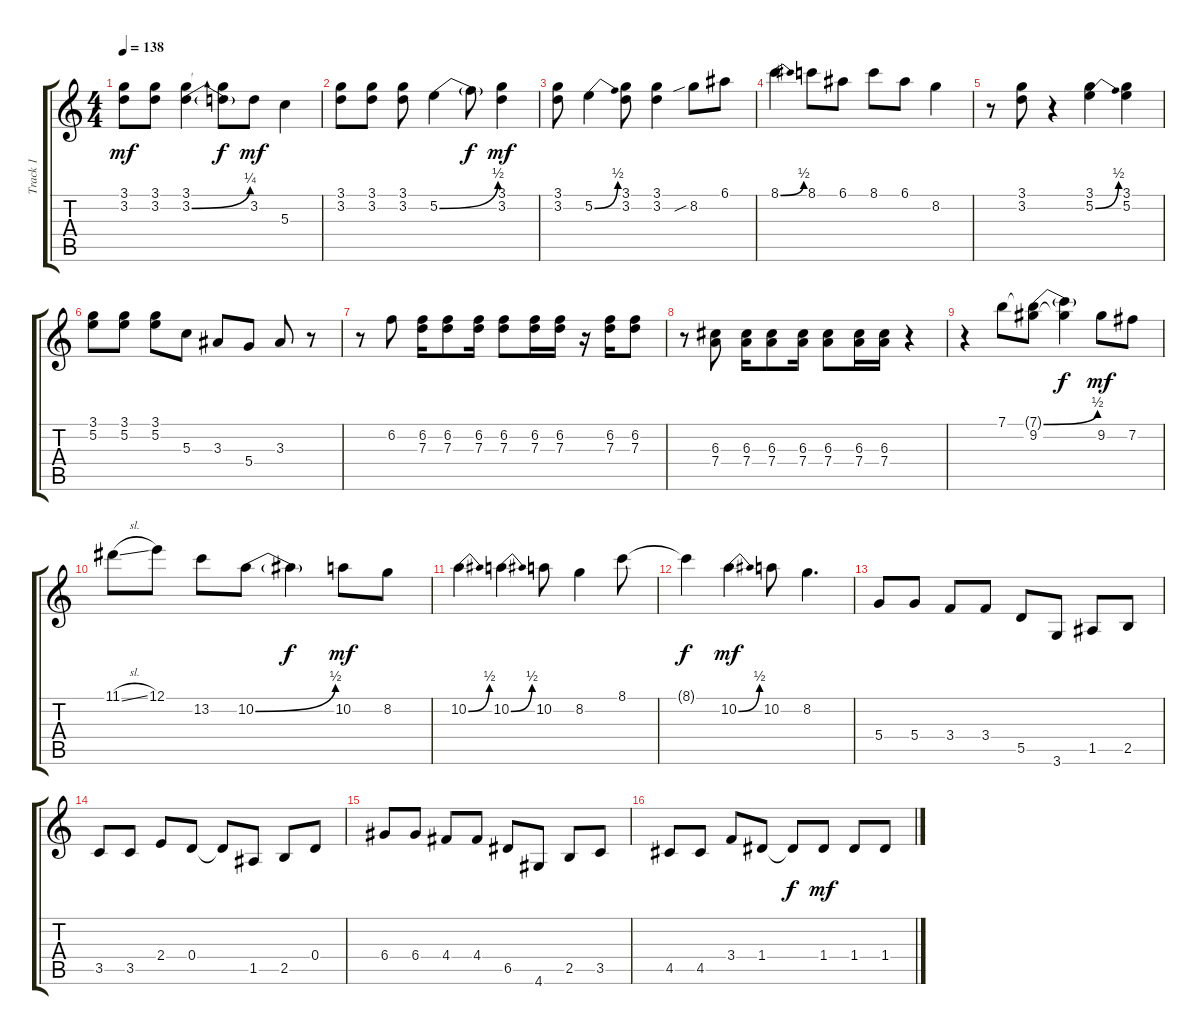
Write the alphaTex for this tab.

\track ("Track 1" "Track 1") {instrument electricguitarclean}
\staff {score tabs}
\tuning (E4 B3 G3 D3 A2 E2) {hide}
\ts (4 4)
\tempo 138
\clef g2
\ks c
(3.1 3.2).8{dy mf volume 16} (3.1 3.2).8 (3.1 3.2{be (bend 0 0 60 1)}).4 (3.1{t} 3.2{t}).8{dy f} 3.2.8{dy mf} 5.3.4 |
(3.1 3.2).8 (3.1 3.2).8 (3.1 3.2).8 5.2{be (bend 0 0 60 2)}.4 5.2{t}.8{dy f} (3.1 3.2).4{dy mf} |
(3.1 3.2).8 5.2{be (bend 0 0 60 2)}.4 (3.1 3.2).8 (3.1 3.2).4 8.2{sib}.8 6.1.8 |
8.1{be (bend 0 0 60 2)}.4 8.1.8 6.1.8 8.1.8 6.1.8 8.2.4 |
r.8 (3.1 3.2).8 r.4 (3.1 5.2{be (bend 0 0 60 2)}).4 (3.1 5.2).4 |
(3.1 5.2).8 (3.1 5.2).8 (3.1 5.2).8 5.3.8 3.3.8 5.4.8 3.3.8 r.8 |
r.8 6.2.8 (6.2 7.3).16 (6.2 7.3).8 (6.2 7.3).16 (6.2 7.3).8 (6.2 7.3).16 (6.2 7.3).16 r.16 (6.2 7.3).16 (6.2 7.3).8 |
r.8 (6.3 7.4).8 (6.3 7.4).16 (6.3 7.4).8 (6.3 7.4).16 (6.3 7.4).8 (6.3 7.4).16 (6.3 7.4).16 r.4 |
r.4 7.1.8 (7.1{be (bend 0 0 60 2) t} 9.2).8 (7.1{t} 9.2{t}).4{dy f} 9.2.8{dy mf} 7.2.8 |
11.1{sl}.8 12.1.8 13.2.8 10.2{be (bend 0 0 60 2)}.8 10.2{t}.4{dy f} 10.2.8{dy mf} 8.2.8 |
10.2{be (bend 0 0 60 2)}.4 10.2{be (bend 0 0 60 2)}.4 10.2.8 8.2.4 8.1.8 |
8.1{t}.4{dy f} 10.2{be (bend 0 0 60 2)}.4{dy mf} 10.2.8 8.2.4{d} |
5.4.8{volume 10} 5.4.8 3.4.8 3.4.8 5.5.8 3.6.8 1.5.8 2.5.8 |
3.5.8 3.5.8 2.4.8 0.4.8 0.4{t}.8 1.5.8 2.5.8 0.4.8 |
6.4.8 6.4.8 4.4.8 4.4.8 6.5.8 4.6.8 2.5.8 3.5.8 |
4.5.8 4.5.8 3.4.8 1.4.8 1.4{t}.8{dy f} 1.4.8{dy mf} 1.4.8 1.4.8
